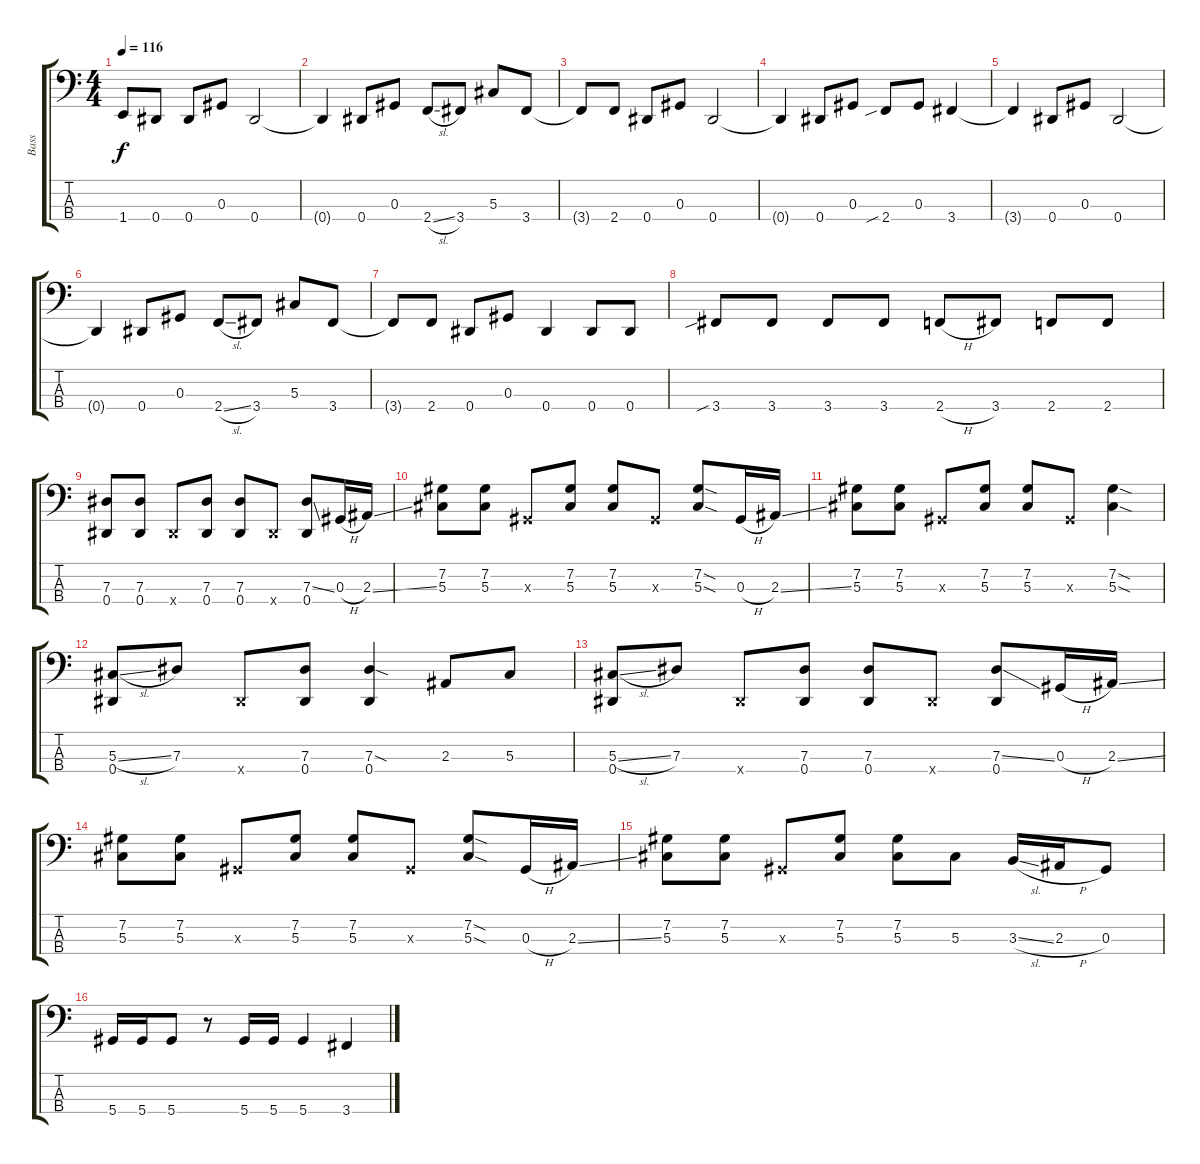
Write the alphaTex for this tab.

\track ("Bass" "Bass") {instrument electricbasspick}
\staff {score tabs}
\tuning (Gb2 Db2 Ab1 Eb1) {hide}
\ts (4 4)
\tempo 116
\clef f4
\ks c
1.4.8{dy f} 0.4.8 0.4.8 0.3.8 0.4.2 |
0.4{t}.4 0.4.8 0.3.8 2.4{sl}.8 3.4.8 5.3.8 3.4.8 |
3.4{t}.8 2.4.8 0.4.8 0.3.8 0.4.2 |
0.4{t}.4 0.4.8 0.3.8 2.4{sib}.8 0.3.8 3.4.4 |
3.4{t}.4 0.4.8 0.3.8 0.4.2 |
0.4{t}.4 0.4.8 0.3.8 2.4{sl}.8 3.4.8 5.3.8 3.4.8 |
3.4{t}.8 2.4.8 0.4.8 0.3.8 0.4.4 0.4.8 0.4.8 |
3.4{sib}.8 3.4.8 3.4.8 3.4.8 2.4{h}.8 3.4.8 2.4.8 2.4.8 |
(7.3 0.4).8 (7.3 0.4).8 0.4{x}.8 (7.3 0.4).8 (7.3 0.4).8 0.4{x}.8 (7.3{ss} 0.4).8 0.3{h}.16 2.3{ss}.16 |
(7.2 5.3).8 (7.2 5.3).8 0.3{x}.8 (7.2 5.3).8 (7.2 5.3).8 0.3{x}.8 (7.2{sod} 5.3{sod}).8 0.3{h}.16 2.3{ss}.16 |
(7.2 5.3).8 (7.2 5.3).8 0.3{x}.8 (7.2 5.3).8 (7.2 5.3).8 0.3{x}.8 (7.2{sod} 5.3{sod}).4 |
(5.3{sl} 0.4).8 7.3.8 0.4{x}.8 (7.3 0.4).8 (7.3{sod} 0.4).4 2.3.8 5.3.8 |
(5.3{sl} 0.4).8 7.3.8 0.4{x}.8 (7.3 0.4).8 (7.3 0.4).8 0.4{x}.8 (7.3{ss} 0.4).8 0.3{h}.16 2.3{ss}.16 |
(7.2 5.3).8 (7.2 5.3).8 0.3{x}.8 (7.2 5.3).8 (7.2 5.3).8 0.3{x}.8 (7.2{sod} 5.3{sod}).8 0.3{h}.16 2.3{ss}.16 |
(7.2 5.3).8 (7.2 5.3).8 0.3{x}.8 (7.2 5.3).8 (7.2 5.3).8 5.3.8 3.3{sl}.16 2.3{h}.16 0.3.8 |
5.4.16 5.4.16 5.4.8 r.8 5.4.16 5.4.16 5.4.4 3.4.4
